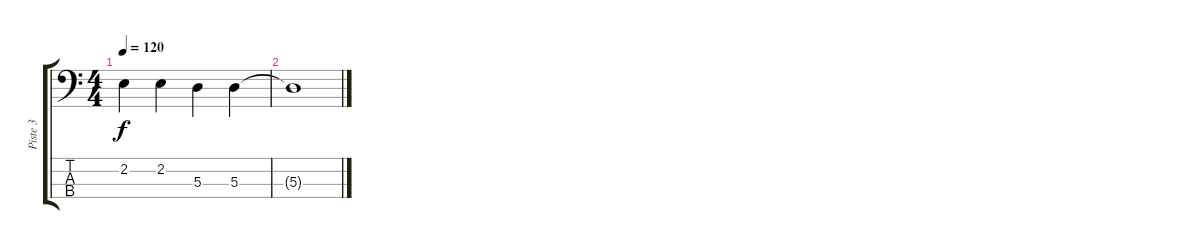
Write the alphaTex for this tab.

\track ("Piste 3" "Piste 3") {instrument electricbassfinger}
\staff {score tabs}
\tuning (G2 D2 A1 E1) {hide}
\ts (4 4)
\tempo 120
\clef f4
\ks c
2.2.4{dy f} 2.2.4 5.3.4 5.3.4 |
5.3{t}.1
